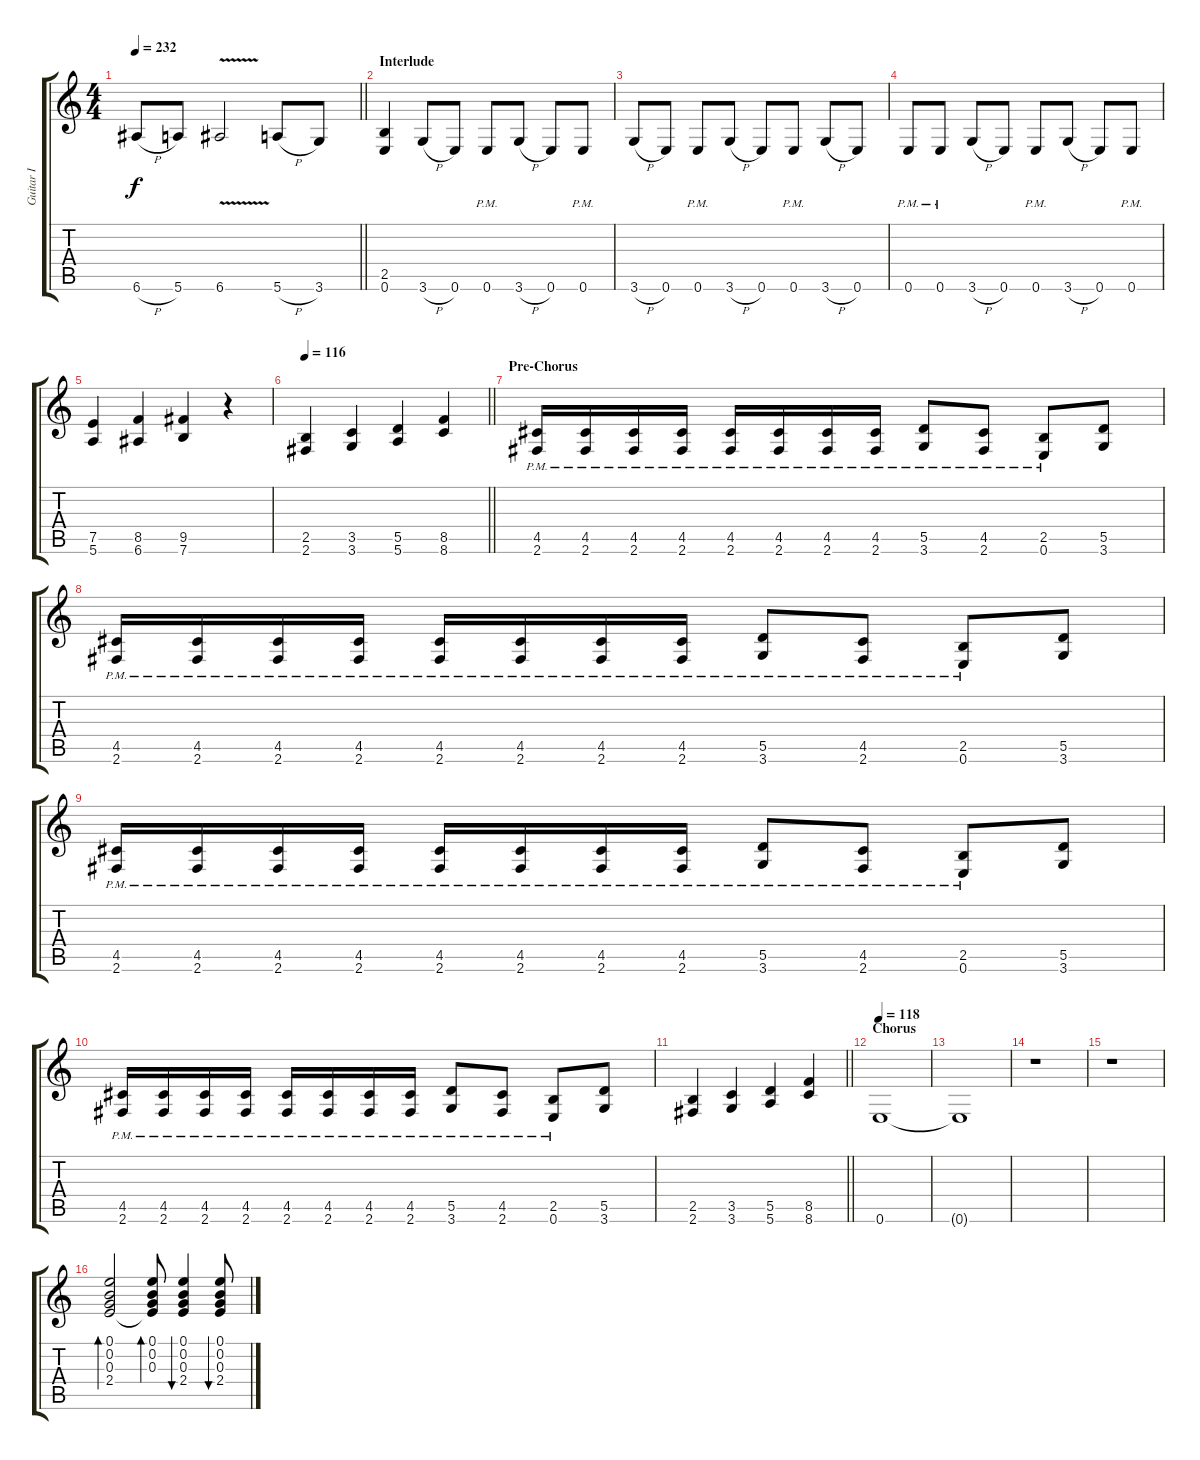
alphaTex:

\track ("Guitar I" "Guitar I") {instrument overdrivenguitar}
\staff {score tabs}
\tuning (E4 B3 G3 D3 A2 E2) {hide}
\ts (4 4)
\tempo 232
\clef g2
\barLineRight lightlight
\ks c
6.6{h}.8{dy f} 5.6.8 6.6{v}.2 5.6{h}.8 3.6.8 |
\section ("" "Interlude")
(2.5 0.6).4 3.6{h}.8 0.6.8 0.6{pm}.8 3.6{h}.8 0.6.8 0.6{pm}.8 |
3.6{h}.8 0.6.8 0.6{pm}.8 3.6{h}.8 0.6.8 0.6{pm}.8 3.6{h}.8 0.6.8 |
0.6{pm}.8 0.6{pm}.8 3.6{h}.8 0.6.8 0.6{pm}.8 3.6{h}.8 0.6.8 0.6{pm}.8 |
(7.5 5.6).4 (8.5 6.6).4 (9.5 7.6).4 r.4 |
\tempo 116
\barLineRight lightlight
(2.5 2.6).4 (3.5 3.6).4 (5.5 5.6).4 (8.5 8.6).4 |
\section ("" "Pre-Chorus")
(4.5{pm} 2.6{pm}).16 (4.5{pm} 2.6{pm}).16 (4.5{pm} 2.6{pm}).16 (4.5{pm} 2.6{pm}).16 (4.5{pm} 2.6{pm}).16 (4.5{pm} 2.6{pm}).16 (4.5{pm} 2.6{pm}).16 (4.5{pm} 2.6{pm}).16 (5.5{pm} 3.6{pm}).8 (4.5{pm} 2.6{pm}).8 (2.5{pm} 0.6{pm}).8 (5.5 3.6).8 |
(4.5{pm} 2.6{pm}).16 (4.5{pm} 2.6{pm}).16 (4.5{pm} 2.6{pm}).16 (4.5{pm} 2.6{pm}).16 (4.5{pm} 2.6{pm}).16 (4.5{pm} 2.6{pm}).16 (4.5{pm} 2.6{pm}).16 (4.5{pm} 2.6{pm}).16 (5.5{pm} 3.6{pm}).8 (4.5{pm} 2.6{pm}).8 (2.5{pm} 0.6{pm}).8 (5.5 3.6).8 |
(4.5{pm} 2.6{pm}).16 (4.5{pm} 2.6{pm}).16 (4.5{pm} 2.6{pm}).16 (4.5{pm} 2.6{pm}).16 (4.5{pm} 2.6{pm}).16 (4.5{pm} 2.6{pm}).16 (4.5{pm} 2.6{pm}).16 (4.5{pm} 2.6{pm}).16 (5.5{pm} 3.6{pm}).8 (4.5{pm} 2.6{pm}).8 (2.5{pm} 0.6{pm}).8 (5.5 3.6).8 |
(4.5{pm} 2.6{pm}).16 (4.5{pm} 2.6{pm}).16 (4.5{pm} 2.6{pm}).16 (4.5{pm} 2.6{pm}).16 (4.5{pm} 2.6{pm}).16 (4.5{pm} 2.6{pm}).16 (4.5{pm} 2.6{pm}).16 (4.5{pm} 2.6{pm}).16 (5.5{pm} 3.6{pm}).8 (4.5{pm} 2.6{pm}).8 (2.5{pm} 0.6{pm}).8 (5.5 3.6).8 |
\barLineRight lightlight
(2.5 2.6).4 (3.5 3.6).4 (5.5 5.6).4 (8.5 8.6).4 |
\section ("" "Chorus")
\tempo 118
0.6.1 |
0.6{t}.1 |
r.1 |
r.1 |
(0.1 0.2 0.3 2.4).2{bd 60 instrument electricguitarjazz} (0.1 0.2 0.3 2.4{t}).8{bd 60} (0.1 0.2 0.3 2.4).4{bu 60} (0.1 0.2 0.3 2.4).8{bu 60}
